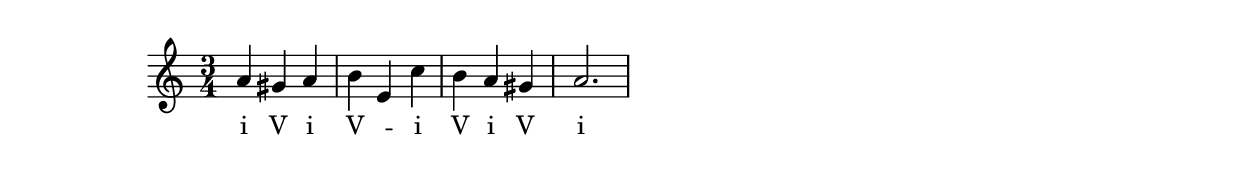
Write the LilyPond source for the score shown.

\version "2.10.33"

\relative c'' { \time 3/4
a gis a b e, c' b a gis a2.
}
\addlyrics { i V i V -- \skip4 i V i V i }
